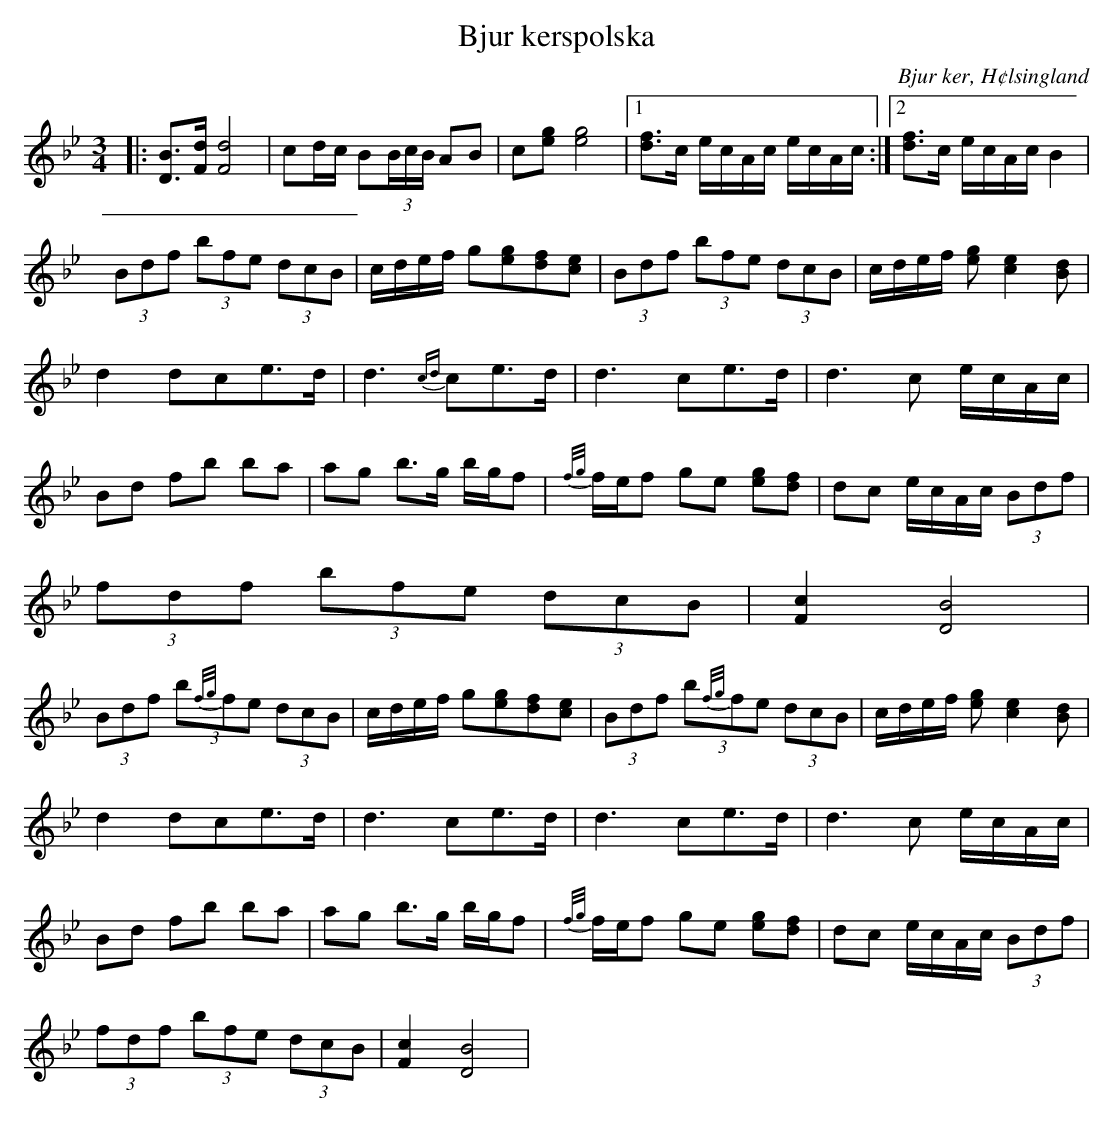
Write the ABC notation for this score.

X:1
T: Bjur kerspolska
O: Bjur ker, H¢lsingland
M: 3/4
L: 1/8
K: Bb
V:1
V:1
|:[DB]>[Fd] [F4d4]|cd/c/ B(3B/c/B/ AB|c[eg] [e4g4]  |1[df]>c e/c/A/c/ e/c/A/c/:|2[df]>c e/c/A/c/ B2|
(3Bdf  (3bfe (3dcB |c/d/e/f/ g[eg][df][ce]|(3Bdf  (3bfe (3dcB |c/d/e/f/ [eg][c2e2][Bd]|
d2 dce>d|d3 {cd}ce>d|d3 ce>d|d3 c e/c/A/c/ |
Bd fb ba|ag b>g b/g/f|{f/g/}f/e/f ge [eg][df]|dc e/c/A/c/ (3Bdf|
(3fdf (3bfe (3dcB|[F2c2] [D4B4]|
(3Bdf  (3b{f/g/}fe (3dcB |c/d/e/f/ g[eg][df][ce]|(3Bdf  (3b{f/g/}fe (3dcB |c/d/e/f/ [eg][c2e2][Bd]|
d2 dce>d|d3 ce>d|d3 ce>d|d3 c e/c/A/c/ |
Bd fb ba|ag b>g b/g/f|{f/g/}f/e/f ge [eg][df]|dc e/c/A/c/ (3Bdf|
(3fdf (3bfe (3dcB|[F2c2] [D4B4]|
